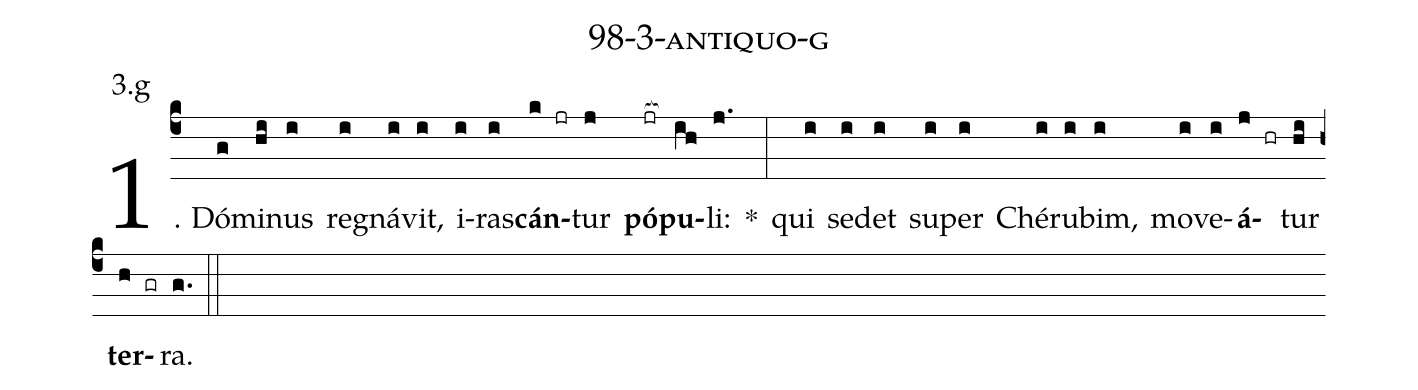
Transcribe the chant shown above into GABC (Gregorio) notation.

name: 98-3-antiquo-g;
annotation: 3.g;
%%
(c4)1. Dó(g)mi(hi)nus(i) re(i)gná(i)vit,(i) i(i)ras(i)<b>cán</b>(k jr)tur(j) <b>pó</b>(jr[ocb:1{])<b>pu</b>(ih[ocb:0}])li:(j.) *(:) qui(i) se(i)det(i) su(i)per(i) Ché(i)ru(i)bim,(i) mo(i)ve(i)<b>á</b>(j hr)tur(hi) <b>ter</b>(h gr)ra.(g.) (::)
